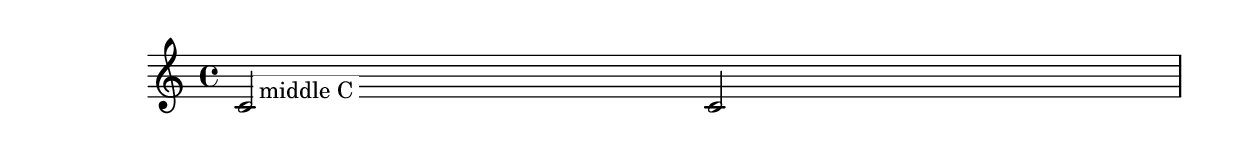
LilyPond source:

%% Do not edit this file; it is auto-generated from LSR http://lsr.dsi.unimi.it
%% This file is in the public domain.
\version "2.11.64"

\header {
  lsrtags = "editorial-annotations, text"

  texidoces = "
La instrucción @code{\\whiteout} intercala un rectángulo blanco
debajo de un elemento de marcado.  Este rectángulo blanco no tapa
a ningún otro objeto gráfico, puesto que las líneas del pentagrama
están en una capa inferior a la de la mayor parte de los otros
objetos.

"
  doctitlees = "Poner en blanco las líneas del pentagrama utilizando la instrucción \\whiteout"

  texidoc = "
The @code{\\whiteout} command underlays a markup with a white box. 
Since staff lines are in a lower layer than most other grobs, this
white box will not overlap any other grob. 

"
  doctitle = "Blanking staff lines using the \\whiteout command"
} % begin verbatim

\layout { ragged-right = ##f }
\relative c' {
  \override TextScript #'extra-offset = #'(2 . 4)
  c2-\markup { \whiteout \pad-markup #0.5 "middle C" } c
} 
